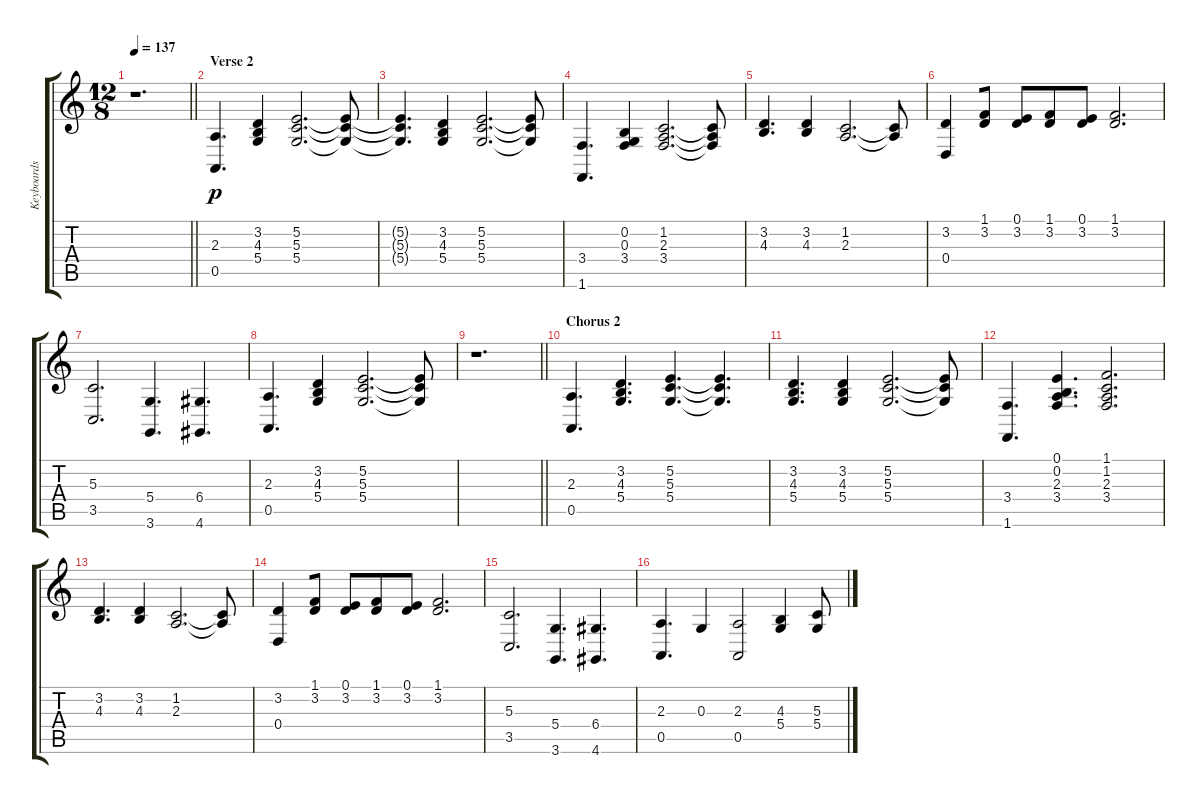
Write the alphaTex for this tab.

\track ("Keyboards" "Keyboards") {instrument lead2sawtooth bank 255}
\staff {score tabs}
\tuning (E4 B3 G3 D3 A2 E2) {hide}
\ts (12 8)
\tempo 137
\clef g2
\barLineRight lightlight
\ks c
r.1{d dy p} |
\section ("" "Verse 2")
(2.3 0.5).4{d} (3.2 4.3 5.4).4{beam merge} (5.2 5.3 5.4).2{d} (5.2{t} 5.3{t} 5.4{t}).8 |
(5.2{t} 5.3{t} 5.4{t}).4{d} (3.2 4.3 5.4).4{beam merge} (5.2 5.3 5.4).2{d} (5.2{t} 5.3{t} 5.4{t}).8 |
(3.4 1.6).4{d} (0.2 0.3 3.4).4{beam merge} (1.2 2.3 3.4).2{d} (1.2{t} 2.3{t} 3.4{t}).8 |
(3.2 4.3).4{d} (3.2 4.3).4 (1.2 2.3).2{d} (1.2{t} 2.3{t}).8 |
(3.2 0.4).4{beam merge} (1.1 3.2).8 (0.1 3.2).8 (1.1 3.2).8 (0.1 3.2).8 (1.1 3.2).2{d} |
(5.3 3.5).2{d} (5.4 3.6).4{d} (6.4 4.6).4{d} |
(2.3 0.5).4{d} (3.2 4.3 5.4).4{beam merge} (5.2 5.3 5.4).2{d} (5.2{t} 5.3{t} 5.4{t}).8 |
\barLineRight lightlight
r.1{d} |
\section ("" "Chorus 2")
(2.3 0.5).4{d} (3.2 4.3 5.4).4{d} (5.2 5.3 5.4).4{d} (5.2{t} 5.3{t} 5.4{t}).4{d} |
(3.2 4.3 5.4).4{d} (3.2 4.3 5.4).4 (5.2 5.3 5.4).2{d} (5.2{t} 5.3{t} 5.4{t}).8 |
(3.4 1.6).4{d} (0.1 0.2 2.3 3.4).4{d} (1.1 1.2 2.3 3.4).2{d} |
(3.2 4.3).4{d} (3.2 4.3).4 (1.2 2.3).2{d} (1.2{t} 2.3{t}).8 |
(3.2 0.4).4{beam merge} (1.1 3.2).8 (0.1 3.2).8 (1.1 3.2).8 (0.1 3.2).8 (1.1 3.2).2{d} |
(5.3 3.5).2{d} (5.4 3.6).4{d} (6.4 4.6).4{d} |
(2.3 0.5).4{d beam merge} 0.3.4{beam merge} (2.3 0.5).2 (4.3 5.4).4 (5.3 5.4).8
